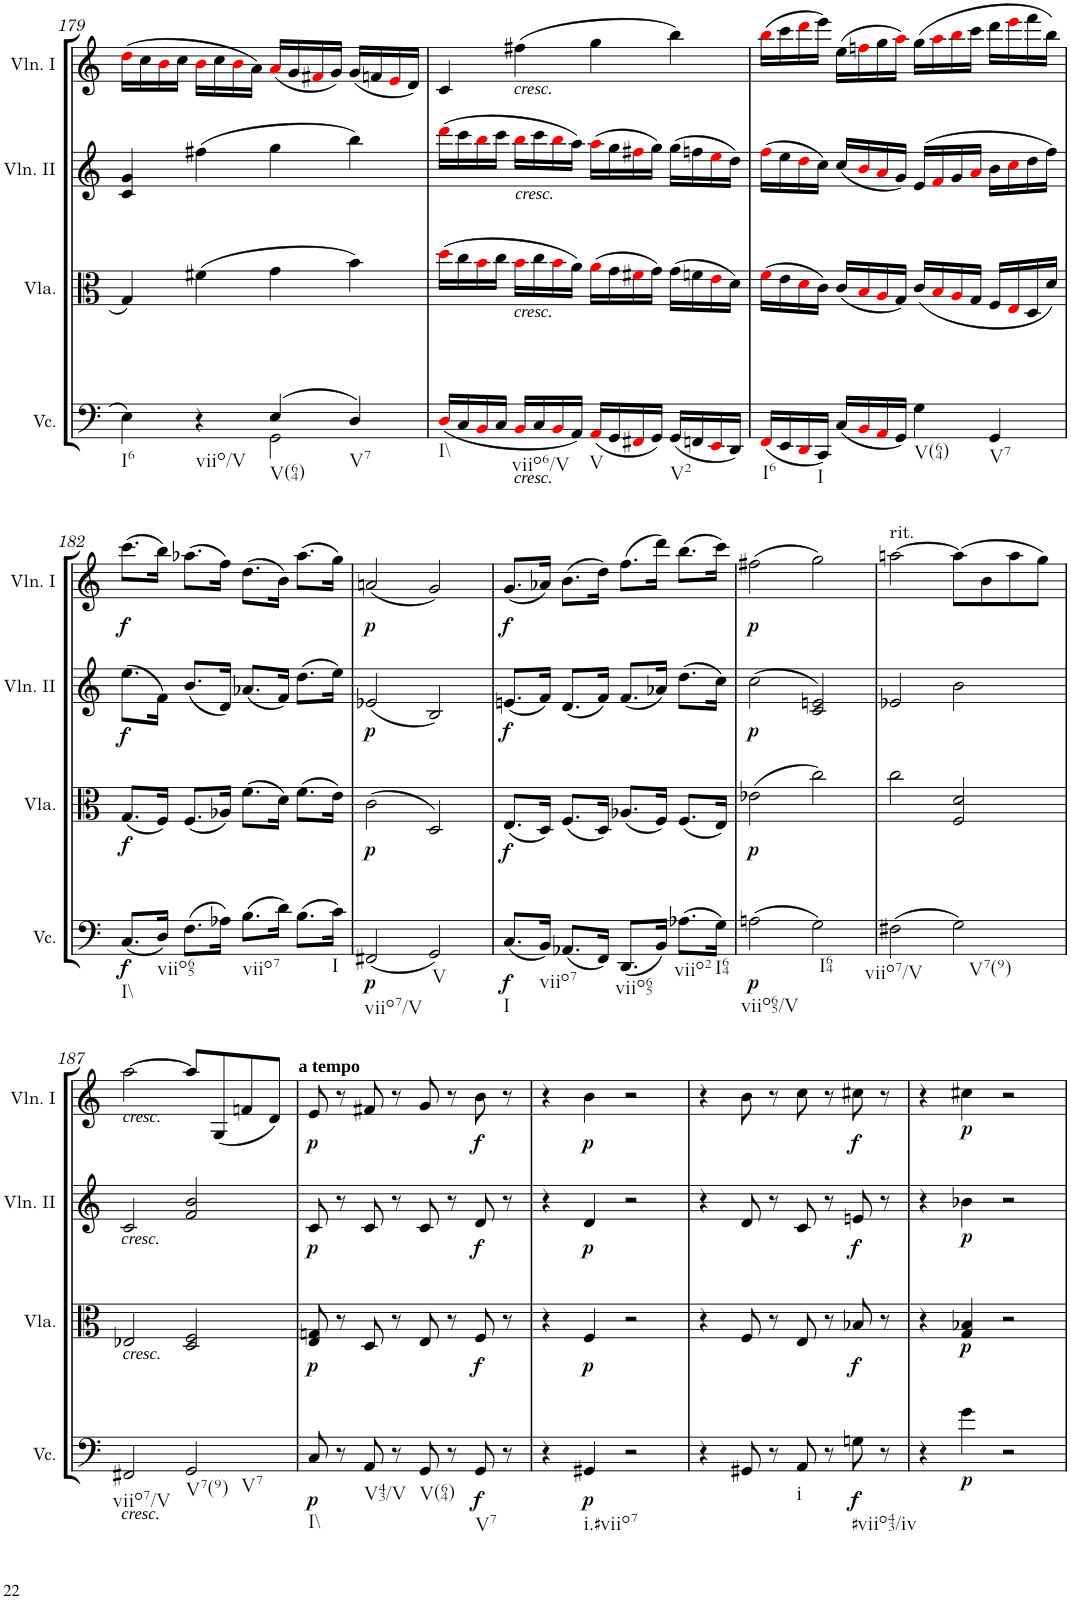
**kern	**dynam	**kern	**dynam	**kern	**dynam	**kern	**dynam
*part4	*part4	*part3	*part3	*part2	*part2	*part1	*part1
*staff4	*staff4	*staff3	*staff3	*staff2	*staff2	*staff1	*staff1
*I"Violoncello	*	*I"Viola	*	*I"Violin II	*	*I"Violin I	*
*I'Vc.	*	*I'Vla.	*	*I'Vln. II	*	*I'Vln. I	*
!!LO:PB:g=z
*clefF4	*	*clefC3	*	*clefG2	*	*clefG2	*
*k[]	*	*k[]	*	*k[]	*	*k[]	*
*M4/4	*	*M4/4	*	*M4/4	*	*M4/4	*
*met(c)	*	*met(c)	*	*met(c)	*	*met(c)	*
=179	=179	=179	=179	=179	=179	=179	=179
*^	*	*	*	*	*	*	*
!LO:TX:b:t=I6	!	!	!	!	!	!	!	!
4E\	2ryy	.	4G/	.	4c/ 4g/	.	(16ddi\LL	.
.	.	.	.	.	.	.	16cc\	.
.	.	.	.	.	.	.	16bi\	.
.	.	.	.	.	.	.	16cc\JJ	.
!LO:TX:b:t=viio/V	!	!	!	!	!	!	!	!
4r	.	.	(4f#X\	.	(4ff#X\	.	16bi\LL	.
.	.	.	.	.	.	.	16cc\	.
.	.	.	.	.	.	.	16bi\	.
.	.	.	.	.	.	.	16a\JJ)	.
!LO:TX:b:t=V(64)	!	!	!	!	!	!	!	!
(4E/	2GG\	.	4g\	.	4gg\	.	(16ai/LL	.
.	.	.	.	.	.	.	16g/	.
.	.	.	.	.	.	.	16f#Xi/	.
.	.	.	.	.	.	.	16g/JJ)	.
!LO:TX:b:t=V7	!	!	!	!	!	!	!	!
4D/)	.	.	4b\)	.	4bb\)	.	(16g/LL	.
.	.	.	.	.	.	.	16fn/	.
.	.	.	.	.	.	.	16ei/	.
.	.	.	.	.	.	.	16d/JJ)	.
*v	*v	*	*	*	*	*	*	*
=180	=180	=180	=180	=180	=180	=180	=180
!LO:TX:b:t=I\\	!	!	!	!	!	!	!
(16Di/LL	.	(16ddi\LL	.	(16dddi\LL	.	4c/	.
16C/	.	16cc\	.	16ccc\	.	.	.
16BBi/	.	16bi\	.	16bbi\	.	.	.
16C/JJ	.	16cc\JJ	.	16ccc\JJ	.	.	.
!	!	!	!	!	!	!LO:TX:b:i:t=cresc.	!
!	!	!	!	!LO:TX:b:i:t=cresc.	!	!	!
!	!	!LO:TX:b:i:t=cresc.	!	!	!	!	!
!LO:TX:b:i:t=cresc.	!	!	!	!	!	!	!
!LO:TX:b:t=viio6/V	!	!	!	!	!	!	!
16BBi/LL	.	16bi\LL	.	16bbi\LL	.	(4ff#X\	.
16C/	.	16cc\	.	16ccc\	.	.	.
16BBi/	.	16bi\	.	16bbi\	.	.	.
16AA/JJ)	.	16a\JJ)	.	16aa\JJ)	.	.	.
!LO:TX:b:t=V	!	!	!	!	!	!	!
(16AAi/LL	.	(16ai\LL	.	(16aai\LL	.	4gg\	.
16GG/	.	16g\	.	16gg\	.	.	.
16FF#Xi/	.	16f#Xi\	.	16ff#Xi\	.	.	.
16GG/JJ)	.	16g\JJ)	.	16gg\JJ)	.	.	.
!LO:TX:b:t=V2	!	!	!	!	!	!	!
(16GG/LL	.	(16g\LL	.	(16gg\LL	.	4bb\)	.
16FFn/	.	16fn\	.	16ffn\	.	.	.
16EEi/	.	16ei\	.	16eei\	.	.	.
16DD/JJ)	.	16d\JJ)	.	16dd\JJ)	.	.	.
=181	=181	=181	=181	=181	=181	=181	=181
!LO:TX:b:t=I6	!	!	!	!	!	!	!
(16FFi/LL	.	(16fi\LL	.	(16ffi\LL	.	(16bbi\LL	.
16EE/	.	16e\	.	16ee\	.	16ccc\	.
16DDi/	.	16di\	.	16ddi\	.	16dddi\	.
!LO:TX:b:t=I	!	!	!	!	!	!	!
16CC/JJ)	.	16c\JJ)	.	16cc\JJ)	.	16eee\JJ)	.
(16C/LL	.	(16c/LL	.	(16cc/LL	.	(16ee\LL	.
16BBi/	.	16Bi/	.	16bi/	.	16ffni\	.
16AAi/	.	16Ai/	.	16ai/	.	16gg\	.
16GG/JJ)	.	16G/JJ)	.	16g/JJ)	.	16aai\JJ)	.
!LO:TX:b:t=V(64)	!	!	!	!	!	!	!
4G\	.	(16c/LL	.	(16e/LL	.	(16gg\LL	.
.	.	16Bi/	.	16fi/	.	16aai\	.
.	.	16Ai/	.	16g/	.	16bbi\	.
.	.	16G/JJ	.	16ai/JJ	.	16ccc\JJ	.
!LO:TX:b:t=V7	!	!	!	!	!	!	!
4GG/	.	16F/LL	.	16b\LL	.	16ddd\LL	.
.	.	16Ei/	.	16cci\	.	16eeei\	.
.	.	16D/	.	16dd\	.	16fff\	.
.	.	16d/JJ)	.	16ff\JJ)	.	16bb\JJ)	.
!!LO:LB:g=z
=182	=182	=182	=182	=182	=182	=182	=182
!LO:TX:b:t=I\\	!	!	!	!	!	!	!
!	!LO:DY:b	!	!LO:DY:b	!	!LO:DY:b	!	!LO:DY:b
(8.C/L	f	(8.G/L	f	(8.ee\L	f	(8.ccc\L	f
!LO:TX:b:t=viio65	!	!	!	!	!	!	!
16D/Jk)	.	16F/Jk)	.	16f\Jk)	.	16bb\Jk)	.
(8.F\L	.	(8.F/L	.	(8.b/L	.	(8.aa-X\L	.
16A-X\Jk)	.	16A-X/Jk)	.	16d/Jk)	.	16ff\Jk)	.
!LO:TX:b:t=viio7	!	!	!	!	!	!	!
(8.B\L	.	(8.f\L	.	(8.a-X/L	.	(8.dd\L	.
16d\Jk)	.	16d\Jk)	.	16f/Jk)	.	16b\Jk)	.
(8.B\L	.	(8.f\L	.	(8.dd\L	.	(8.aa-\L	.
!LO:TX:b:t=I	!	!	!	!	!	!	!
16c\Jk)	.	16e\Jk)	.	16ee\Jk)	.	16gg\Jk)	.
=183	=183	=183	=183	=183	=183	=183	=183
!LO:TX:b:t=viio7/V	!	!	!	!	!	!	!
!	!LO:DY:b	!	!LO:DY:b	!	!LO:DY:b	!	!LO:DY:b
(2FF#X/	p	(2c\	p	(2e-X/	p	(2an/	p
!LO:TX:b:t=V	!	!	!	!	!	!	!
2GG/)	.	2D/)	.	2B/)	.	2g/)	.
=184	=184	=184	=184	=184	=184	=184	=184
!LO:TX:b:t=I	!	!	!	!	!	!	!
!	!LO:DY:b	!	!LO:DY:b	!	!LO:DY:b	!	!LO:DY:b
(8.C/L	f	(8.E/L	f	(8.en/L	f	(8.g/L	f
!LO:TX:b:t=viio7	!	!	!	!	!	!	!
16BB/Jk)	.	16D/Jk)	.	16f/Jk)	.	16a-X/Jk)	.
(8.AA-X/L	.	(8.F/L	.	(8.d/L	.	(8.b\L	.
16FF/Jk)	.	16D/Jk)	.	16f/Jk)	.	16dd\Jk)	.
!LO:TX:b:t=viio65	!	!	!	!	!	!	!
(8.DD/L	.	(8.A-X/L	.	(8.f/L	.	(8.ff\L	.
16BB/Jk)	.	16F/Jk)	.	16a-X/Jk)	.	16ddd\Jk)	.
!LO:TX:b:t=viio2	!	!	!	!	!	!	!
(8.A-X\L	.	(8.F/L	.	(8.dd\L	.	(8.bb\L	.
!LO:TX:b:t=I64	!	!	!	!	!	!	!
16G\Jk)	.	16E/Jk)	.	16cc\Jk)	.	16ccc\Jk)	.
=185	=185	=185	=185	=185	=185	=185	=185
!LO:TX:b:t=viio65/V	!	!	!	!	!	!	!
!	!LO:DY:b	!	!LO:DY:b	!	!LO:DY:b	!	!LO:DY:b
(2An\	p	(2e-X\	p	(2cc\	p	(2ff#X\	p
!LO:TX:b:t=I64	!	!	!	!	!	!	!
2G\)	.	2cc\)	.	2c/ 2en/)	.	2gg\)	.
=186	=186	=186	=186	=186	=186	=186	=186
!	!	!	!	!	!	!LO:TX:a:t=rit.	!
!LO:TX:b:t=viio7/V	!	!	!	!	!	!	!
(2F#X\	.	2cc\	.	2e-X/	.	[2aan\	.
!LO:TX:b:t=V7(9)	!	!	!	!	!	!	!
2G\)	.	2F/ 2d/	.	2b\	.	(8aa\L]	.
.	.	.	.	.	.	8b\	.
.	.	.	.	.	.	8aa\	.
.	.	.	.	.	.	8gg\J)	.
!!LO:LB:g=z
=187	=187	=187	=187	=187	=187	=187	=187
!	!	!	!	!	!	!LO:TX:a:i:t=cresc.	!
!	!	!	!	!LO:TX:b:i:t=cresc.	!	!	!
!	!	!LO:TX:b:i:t=cresc.	!	!	!	!	!
!LO:TX:b:i:t=cresc.	!	!	!	!	!	!	!
!LO:TX:b:t=viio7/V	!	!	!	!	!	!	!
2FF#X/	.	2E-X/	.	2c/	.	[2aa\	.
!LO:TX:b:t=V7(9)	!	!	!	!	!	!	!
!LO:TX:b:t=V7	!	!	!	!	!	!	!
2GG/	.	2D/ 2F/	.	2f/ 2b/	.	8aa/L]	.
.	.	.	.	.	.	(8G/	.
.	.	.	.	.	.	8fn/	.
.	.	.	.	.	.	8d/J)	.
=188	=188	=188	=188	=188	=188	=188	=188
!	!	!	!	!	!	!LO:TX:a:B:t=a tempo	!
!LO:TX:b:t=I\\	!	!	!	!	!	!	!
!	!LO:DY:b	!	!LO:DY:b	!	!LO:DY:b	!	!LO:DY:b
8C/	p	8E/ 8Gn/	p	8c/	p	8e/	p
8r	.	8r	.	8r	.	8r	.
!LO:TX:b:t=V43/V	!	!	!	!	!	!	!
8AA/	.	8D/	.	8c/	.	8f#X/	.
8r	.	8r	.	8r	.	8r	.
!LO:TX:b:t=V(64)	!	!	!	!	!	!	!
8GG/	.	8E/	.	8c/	.	8g/	.
8r	.	8r	.	8r	.	8r	.
!LO:TX:b:t=V7	!	!	!	!	!	!	!
!	!LO:DY:b	!	!LO:DY:b	!	!LO:DY:b	!	!LO:DY:b
8GG/	f	8F/	f	8d/	f	8b\	f
8r	.	8r	.	8r	.	8r	.
=189	=189	=189	=189	=189	=189	=189	=189
4r	.	4r	.	4r	.	4r	.
!LO:TX:b:t=i.#viio7	!	!	!	!	!	!	!
!	!LO:DY:b	!	!LO:DY:b	!	!LO:DY:b	!	!LO:DY:b
4GG#X/	p	4F/	p	4d/	p	4b\	p
2r	.	2r	.	2r	.	2r	.
=190	=190	=190	=190	=190	=190	=190	=190
4r	.	4r	.	4r	.	4r	.
8GG#X/	.	8F/	.	8d/	.	8b\	.
8r	.	8r	.	8r	.	8r	.
!LO:TX:b:t=i	!	!	!	!	!	!	!
8AA/	.	8E/	.	8c/	.	8cc\	.
8r	.	8r	.	8r	.	8r	.
!LO:TX:b:t=#viio43/iv	!	!	!	!	!	!	!
!	!LO:DY:b	!	!LO:DY:b	!	!LO:DY:b	!	!LO:DY:b
8Gn\	f	8B-X/	f	8en/	f	8cc#X\	f
8r	.	8r	.	8r	.	8r	.
=191	=191	=191	=191	=191	=191	=191	=191
4r	.	4r	.	4r	.	4r	.
!	!LO:DY:b	!	!LO:DY:b	!	!LO:DY:b	!	!LO:DY:b
4g\	p	4G/ 4B-X/	p	4b-X\	p	4cc#X\	p
2r	.	2r	.	2r	.	2r	.
=	=	=	=	=	=	=	=
*-	*-	*-	*-	*-	*-	*-	*-
